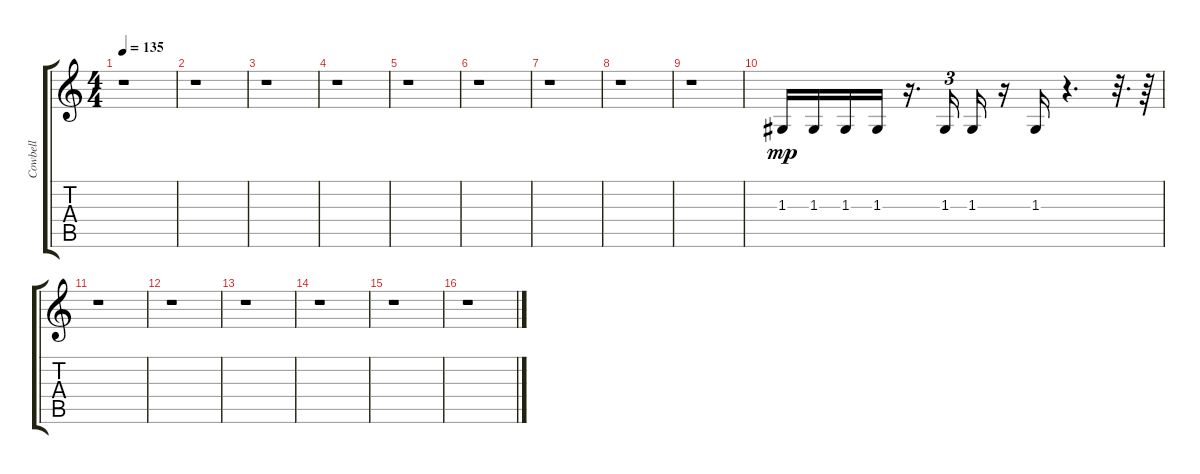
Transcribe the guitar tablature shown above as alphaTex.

\track ("Cowbell" "Cowbell") {instrument acousticgrandpiano}
\staff {score tabs}
\tuning (E4 B3 G3 D3 A2 E2) {hide}
\ts (4 4)
\tempo 135
\clef g2
\ks c
r.1{dy mp} |
r.1 |
r.1 |
r.1 |
r.1 |
r.1 |
r.1 |
r.1 |
r.1 |
1.3.16 1.3.16 1.3.16 1.3.16 r.16{d} 1.3.16{tu (3 2)} 1.3.16 r.16 1.3.16 r.4{d} r.32{d} r.64 |
r.1 |
r.1 |
r.1 |
r.1 |
r.1 |
r.1
